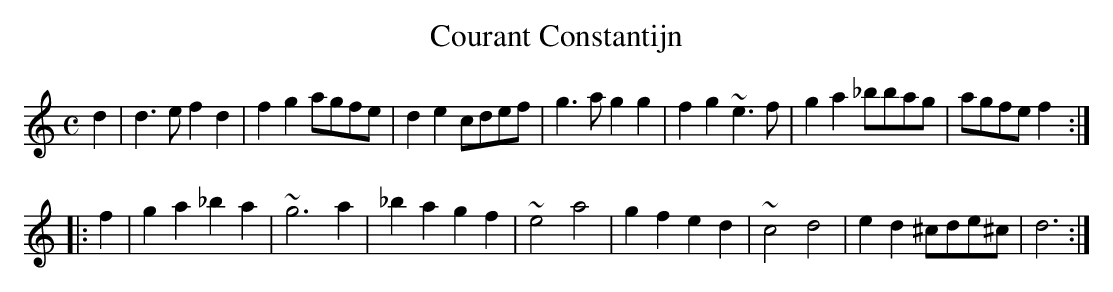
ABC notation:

X:1
T:Courant Constantijn
M:C
K:Ddor
d2|d3ef2d2|f2g2agfe|d2e2cdef|g3ag2g2|f2g2~e3f|g2a2_bbag|agfef2:|
|:f2|g2a2_b2a2|~g6a2|_b2a2g2f2|~e4a4|g2f2e2d2|~c4d4|e2d2^cde^c|d6:|
